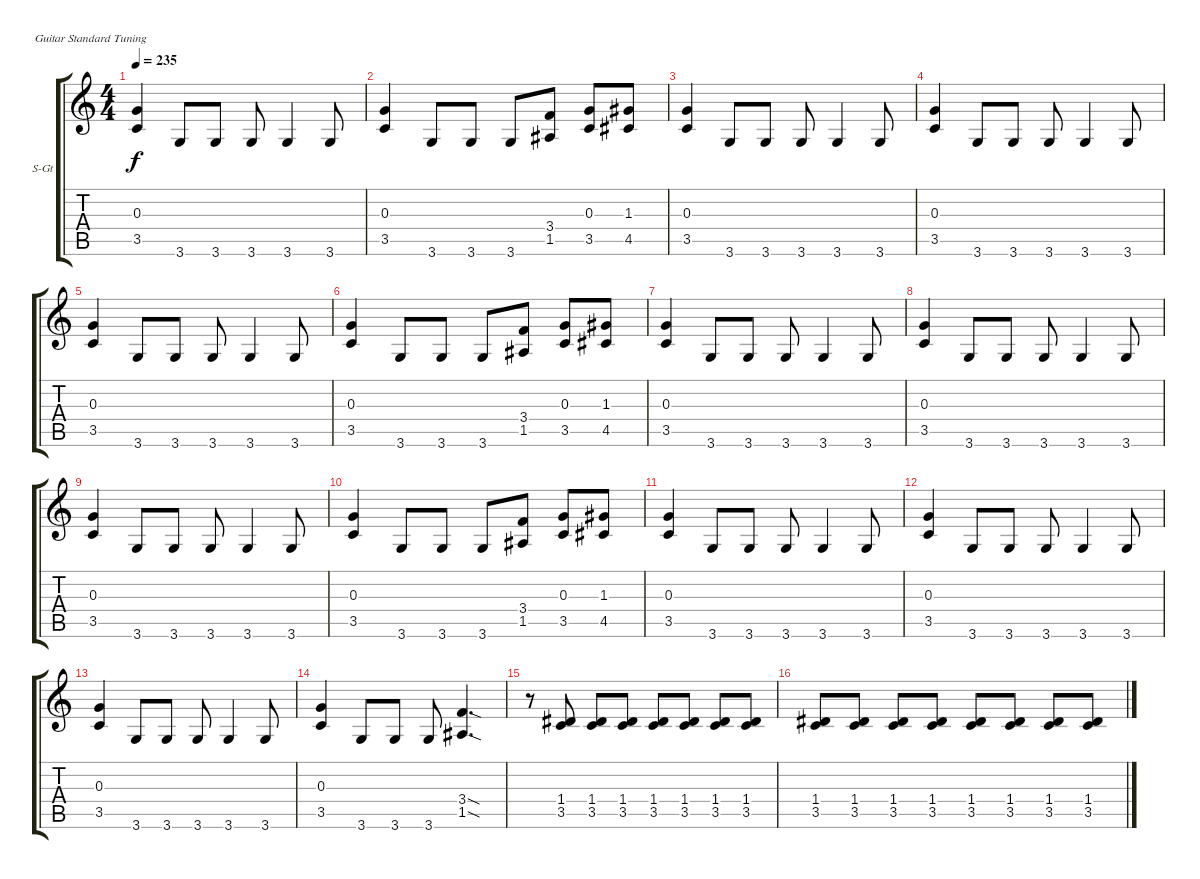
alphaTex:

\defaultSystemsLayout 4
\bracketExtendMode groupsimilarinstruments
\firstSystemTrackNameOrientation horizontal
\otherSystemsTrackNameOrientation horizontal
\track ("Steel Guitar" "S-Gt") {instrument acousticguitarsteel}
\staff {score tabs}
\tuning (E4 B3 G3 D3 A2 E2)
\ts (4 4)
\tempo 235
\clef g2
\scale
0.186418
\ks c
(0.3 3.5).4{dy f} 3.6.8 3.6.8 3.6.8 3.6.4 3.6.8 |
\scale
0.28229 (0.3 3.5).4 3.6.8 3.6.8 3.6.8 (3.4 1.5).8 (0.3 3.5).8 (1.3 4.5).8 |
\scale
0.181347 (0.3 3.5).4 3.6.8 3.6.8 3.6.8 3.6.4 3.6.8 |
\scale
0.181347 (0.3 3.5).4 3.6.8 3.6.8 3.6.8 3.6.4 3.6.8 |
\scale
0.181347 (0.3 3.5).4 3.6.8 3.6.8 3.6.8 3.6.4 3.6.8 |
\scale
0.274611 (0.3 3.5).4 3.6.8 3.6.8 3.6.8 (3.4 1.5).8 (0.3 3.5).8 (1.3 4.5).8 |
\scale
0.181347 (0.3 3.5).4 3.6.8 3.6.8 3.6.8 3.6.4 3.6.8 |
\scale
0.181347 (0.3 3.5).4 3.6.8 3.6.8 3.6.8 3.6.4 3.6.8 |
\scale
0.181347 (0.3 3.5).4 3.6.8 3.6.8 3.6.8 3.6.4 3.6.8 |
\scale
0.274611 (0.3 3.5).4 3.6.8 3.6.8 3.6.8 (3.4 1.5).8 (0.3 3.5).8 (1.3 4.5).8 |
\scale
0.181347 (0.3 3.5).4 3.6.8 3.6.8 3.6.8 3.6.4 3.6.8 |
\scale
0.181347 (0.3 3.5).4 3.6.8 3.6.8 3.6.8 3.6.4 3.6.8 |
\scale
0.159817 (0.3 3.5).4 3.6.8 3.6.8 3.6.8 3.6.4 3.6.8 |
\scale
0.191781 (0.3 3.5).4 3.6.8 3.6.8 3.6.8 (3.4{sod} 1.5{sod}).4{d} |
\scale
0.216895 r.8 (3.5 1.4).8 (3.5 1.4).8 (3.5 1.4).8 (3.5 1.4).8 (3.5 1.4).8 (3.5 1.4).8 (3.5 1.4).8 |
\scale
0.184932 (3.5 1.4).8 (3.5 1.4).8 (3.5 1.4).8 (3.5 1.4).8 (3.5 1.4).8 (3.5 1.4).8 (3.5 1.4).8 (3.5 1.4).8
